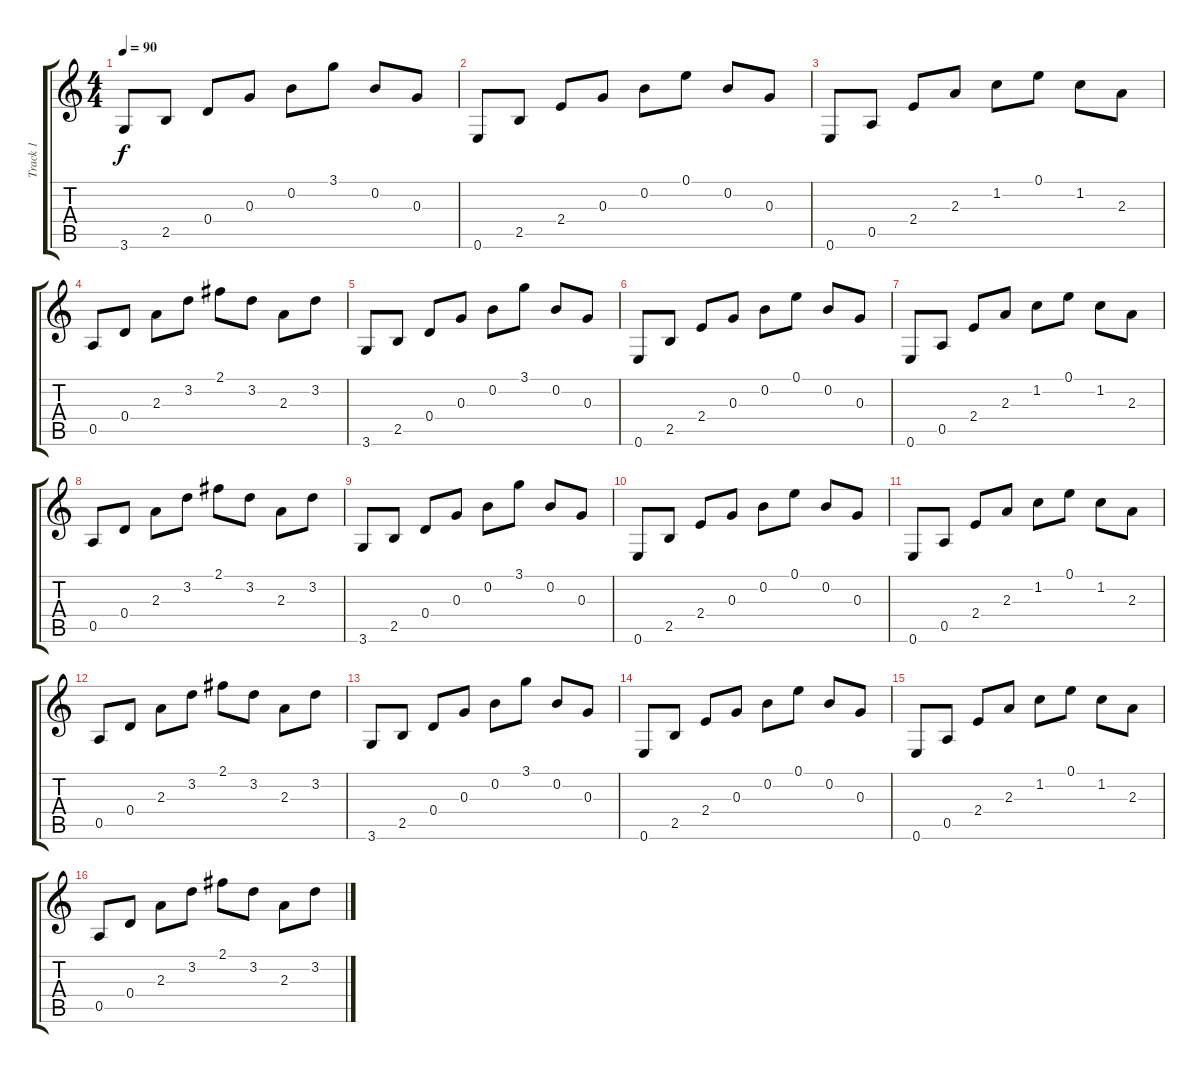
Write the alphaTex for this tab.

\track ("Track 1" "Track 1") {instrument acousticguitarsteel}
\staff {score tabs}
\tuning (E4 B3 G3 D3 A2 E2) {hide}
\ts (4 4)
\tempo 90
\clef g2
\ks c
3.6.8{dy f} 2.5.8 0.4.8 0.3.8 0.2.8 3.1.8 0.2.8 0.3.8 |
0.6.8 2.5.8 2.4.8 0.3.8 0.2.8 0.1.8 0.2.8 0.3.8 |
0.6.8 0.5.8 2.4.8 2.3.8 1.2.8 0.1.8 1.2.8 2.3.8 |
0.5.8 0.4.8 2.3.8 3.2.8 2.1.8 3.2.8 2.3.8 3.2.8 |
3.6.8 2.5.8 0.4.8 0.3.8 0.2.8 3.1.8 0.2.8 0.3.8 |
0.6.8 2.5.8 2.4.8 0.3.8 0.2.8 0.1.8 0.2.8 0.3.8 |
0.6.8 0.5.8 2.4.8 2.3.8 1.2.8 0.1.8 1.2.8 2.3.8 |
0.5.8 0.4.8 2.3.8 3.2.8 2.1.8 3.2.8 2.3.8 3.2.8 |
3.6.8 2.5.8 0.4.8 0.3.8 0.2.8 3.1.8 0.2.8 0.3.8 |
0.6.8 2.5.8 2.4.8 0.3.8 0.2.8 0.1.8 0.2.8 0.3.8 |
0.6.8 0.5.8 2.4.8 2.3.8 1.2.8 0.1.8 1.2.8 2.3.8 |
0.5.8 0.4.8 2.3.8 3.2.8 2.1.8 3.2.8 2.3.8 3.2.8 |
3.6.8 2.5.8 0.4.8 0.3.8 0.2.8 3.1.8 0.2.8 0.3.8 |
0.6.8 2.5.8 2.4.8 0.3.8 0.2.8 0.1.8 0.2.8 0.3.8 |
0.6.8 0.5.8 2.4.8 2.3.8 1.2.8 0.1.8 1.2.8 2.3.8 |
0.5.8 0.4.8 2.3.8 3.2.8 2.1.8 3.2.8 2.3.8 3.2.8
